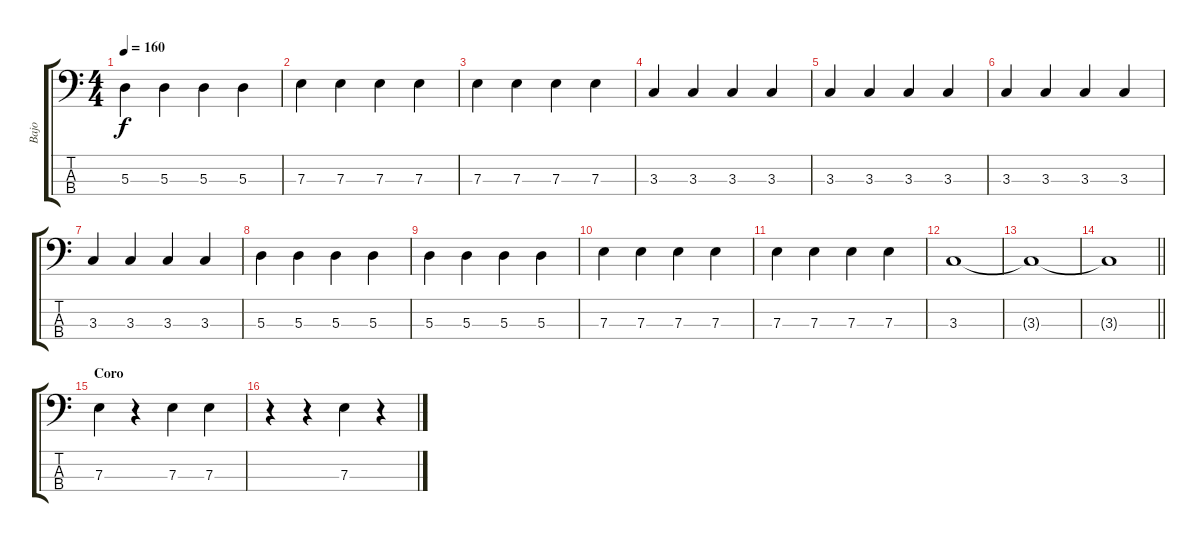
\track ("Bajo" "Bajo") {instrument electricbassfinger}
\staff {score tabs}
\tuning (G2 D2 A1 E1) {hide}
\ts (4 4)
\tempo 160
\clef f4
\ks c
5.3.4{dy f} 5.3.4 5.3.4 5.3.4 |
7.3.4 7.3.4 7.3.4 7.3.4 |
7.3.4 7.3.4 7.3.4 7.3.4 |
3.3.4 3.3.4 3.3.4 3.3.4 |
3.3.4 3.3.4 3.3.4 3.3.4 |
3.3.4 3.3.4 3.3.4 3.3.4 |
3.3.4 3.3.4 3.3.4 3.3.4 |
5.3.4 5.3.4 5.3.4 5.3.4 |
5.3.4 5.3.4 5.3.4 5.3.4 |
7.3.4 7.3.4 7.3.4 7.3.4 |
7.3.4 7.3.4 7.3.4 7.3.4 |
3.3.1 |
3.3{t}.1 |
\barLineRight lightlight
3.3{t}.1 |
\section ("" "Coro")
7.3.4 r.4 7.3.4 7.3.4 |
r.4 r.4 7.3.4 r.4
